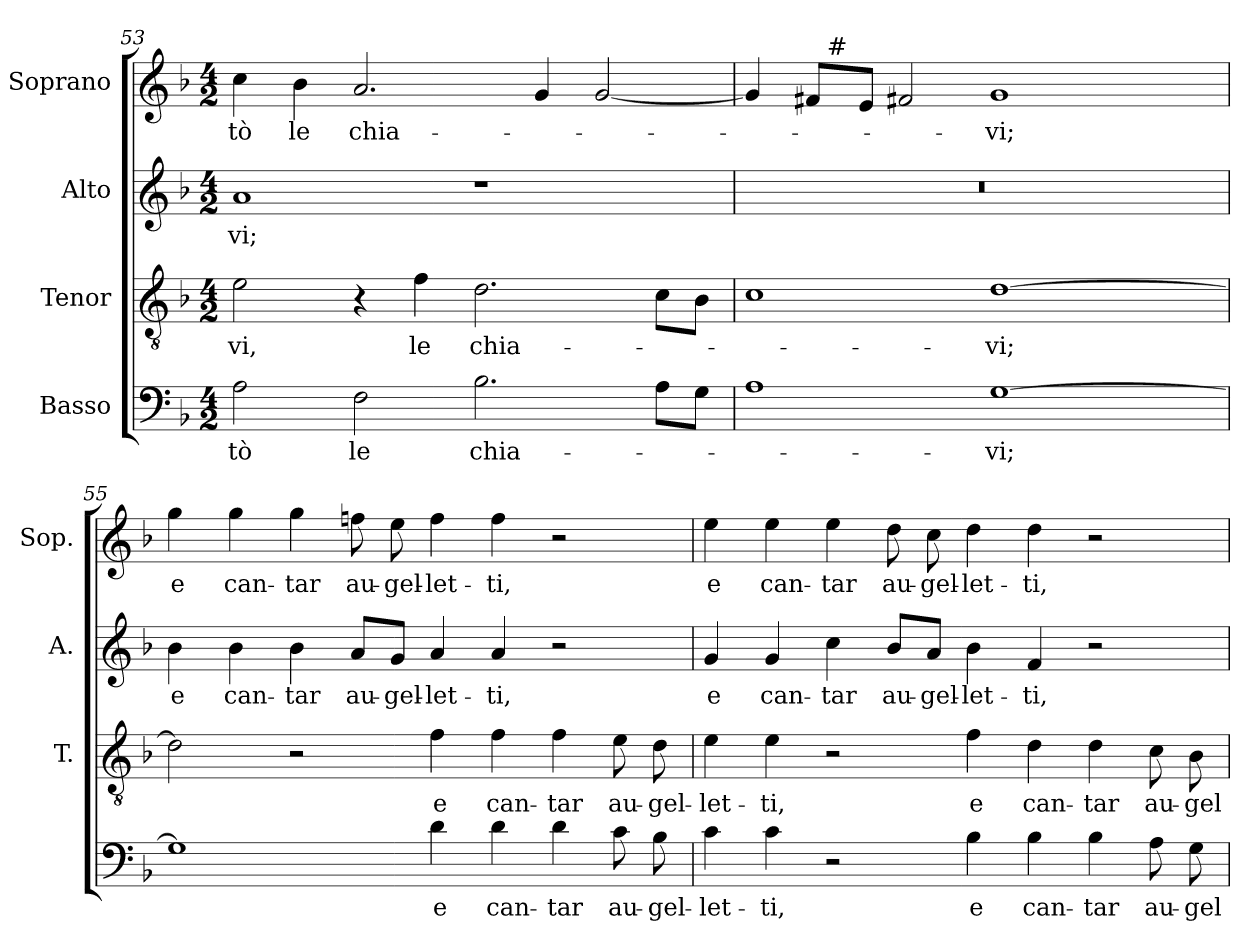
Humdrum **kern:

**kern	**text	**kern	**text	**kern	**text	**kern	**text
*part4	*part4	*part3	*part3	*part2	*part2	*part1	*part1
*staff4	*staff4	*staff3	*staff3	*staff2	*staff2	*staff1	*staff1
*I"Basso	*	*I"Tenor	*	*I"Alto	*	*I"Soprano	*
*	*	*I'T.	*	*I'A.	*	*I'Sop.	*
*clefF4	*	*clefGv2	*	*clefG2	*	*clefG2	*
*	*	*ITrd7c12	*	*	*	*	*
*k[b-]	*	*k[b-]	*	*k[b-]	*	*k[b-]	*
*F:	*	*F:	*	*F:	*	*F:	*
*M4/2	*	*M4/2	*	*M4/2	*	*M4/2	*
=53	=53	=53	=53	=53	=53	=53	=53
!	!LO:LY:b:color=#000000	!	!	!	!	!	!
!	!	!	!LO:LY:b:color=#000000	!	!	!	!
!	!	!	!	!	!LO:LY:b:color=#000000	!	!
!	!	!	!	!	!	!	!LO:LY:b:color=#000000
2Ai\	-tò	2Ei\	-vi,	1ai	-vi;	4cci\	-tò
!	!	!	!	!	!	!	!LO:LY:b:color=#000000
.	.	.	.	.	.	4b-i\	le
!	!LO:LY:b:color=#000000	!	!	!	!	!	!
!	!	!	!	!	!	!	!LO:LY:b:color=#000000
2Fi\	le	4r	.	.	.	2.ai/	chia-
!	!	!	!LO:LY:b:color=#000000	!	!	!	!
.	.	4Fi\	le	.	.	.	.
!	!LO:LY:b:color=#000000	!	!	!	!	!	!
!	!	!	!LO:LY:b:color=#000000	!	!	!	!
2.B-i\	chia-	2.Di\	chia-	1r	.	.	.
.	.	.	.	.	.	4gi/	.
.	.	.	.	.	.	[<2gi/	.
8Ai\L	.	8Ci\L	.	.	.	.	.
8Gi\J	.	8BB-i\J	.	.	.	.	.
=54	=54	=54	=54	=54	=54	=54	=54
!	!	!	!	!LO:N:vis=1	!	!	!
*	*	*	*	*	*	*^	*
1Ai	.	1Ci	.	0r	.	4gi/]	4ryy	.
.	.	.	.	.	.	8f#i/L	32ryy	.
.	.	.	.	.	.	.	256ryy	.
!	!	!	!	!	!	!	!LO:TX:a:t=#	!
.	.	.	.	.	.	.	1ryy	.
.	.	.	.	.	.	8ei/J	.	.
.	.	.	.	.	.	2f#Xi/	.	.
!	!LO:LY:b:color=#000000	!	!	!	!	!	!	!
!	!	!	!LO:LY:b:color=#000000	!	!	!	!	!
!	!	!	!	!	!	!	!	!LO:LY:b:color=#000000
[>1Gi	-vi;	[>1Di	-vi;	.	.	1gi	.	-vi;
.	.	.	.	.	.	.	2ryy	.
.	.	.	.	.	.	.	8ryy	.
.	.	.	.	.	.	.	16ryy	.
.	.	.	.	.	.	.	64..ryy	.
*	*	*	*	*	*	*v	*v	*
!!LO:LB:g=z
=55	=55	=55	=55	=55	=55	=55	=55
*	*	*	*	*	*	*^	*
!	!	!	!	!	!LO:LY:b:color=#000000	!	!	!
*	*	*	*	*	*	*v	*v	*
*	*	*	*	*	*	*^	*
!	!	!	!	!	!	!	!	!LO:LY:b:color=#000000
*	*	*	*	*	*	*v	*v	*
1Gi]	.	2Di\]	.	4b-i\	e	4ggi\	e
!	!	!	!	!	!LO:LY:b:color=#000000	!	!
!	!	!	!	!	!	!	!LO:LY:b:color=#000000
.	.	.	.	4b-i\	can-	4ggi\	can-
!	!	!	!	!	!LO:LY:b:color=#000000	!	!
!	!	!	!	!	!	!	!LO:LY:b:color=#000000
.	.	2r	.	4b-i\	-tar	4ggi\	-tar
!	!	!	!	!	!LO:LY:b:color=#000000	!	!
!	!	!	!	!	!	!	!LO:LY:b:color=#000000
.	.	.	.	8ai/L	au-	8ffni\	au-
!	!	!	!	!	!LO:LY:b:color=#000000	!	!
!	!	!	!	!	!	!	!LO:LY:b:color=#000000
.	.	.	.	8gi/J	-gel-	8eei\	-gel-
!	!LO:LY:b:color=#000000	!	!	!	!	!	!
!	!	!	!LO:LY:b:color=#000000	!	!	!	!
!	!	!	!	!	!LO:LY:b:color=#000000	!	!
!	!	!	!	!	!	!	!LO:LY:b:color=#000000
4di\	e	4Fi\	e	4ai/	-let-	4ffi\	-let-
!	!LO:LY:b:color=#000000	!	!	!	!	!	!
!	!	!	!LO:LY:b:color=#000000	!	!	!	!
!	!	!	!	!	!LO:LY:b:color=#000000	!	!
!	!	!	!	!	!	!	!LO:LY:b:color=#000000
4di\	can-	4Fi\	can-	4ai/	-ti,	4ffi\	-ti,
!	!LO:LY:b:color=#000000	!	!	!	!	!	!
!	!	!	!LO:LY:b:color=#000000	!	!	!	!
4di\	-tar	4Fi\	-tar	2r	.	2r	.
!	!LO:LY:b:color=#000000	!	!	!	!	!	!
!	!	!	!LO:LY:b:color=#000000	!	!	!	!
8ci\	au-	8Ei\	au-	.	.	.	.
!	!LO:LY:b:color=#000000	!	!	!	!	!	!
!	!	!	!LO:LY:b:color=#000000	!	!	!	!
8B-i\	-gel-	8Di\	-gel-	.	.	.	.
=56	=56	=56	=56	=56	=56	=56	=56
!	!LO:LY:b:color=#000000	!	!	!	!	!	!
!	!	!	!LO:LY:b:color=#000000	!	!	!	!
!	!	!	!	!	!LO:LY:b:color=#000000	!	!
!	!	!	!	!	!	!	!LO:LY:b:color=#000000
4ci\	-let-	4Ei\	-let-	4gi/	e	4eei\	e
!	!LO:LY:b:color=#000000	!	!	!	!	!	!
!	!	!	!LO:LY:b:color=#000000	!	!	!	!
!	!	!	!	!	!LO:LY:b:color=#000000	!	!
!	!	!	!	!	!	!	!LO:LY:b:color=#000000
4ci\	-ti,	4Ei\	-ti,	4gi/	can-	4eei\	can-
!	!	!	!	!	!LO:LY:b:color=#000000	!	!
!	!	!	!	!	!	!	!LO:LY:b:color=#000000
2r	.	2r	.	4cci\	-tar	4eei\	-tar
!	!	!	!	!	!LO:LY:b:color=#000000	!	!
!	!	!	!	!	!	!	!LO:LY:b:color=#000000
.	.	.	.	8b-i/L	au-	8ddi\	au-
!	!	!	!	!	!LO:LY:b:color=#000000	!	!
!	!	!	!	!	!	!	!LO:LY:b:color=#000000
.	.	.	.	8ai/J	-gel-	8cci\	-gel-
!	!LO:LY:b:color=#000000	!	!	!	!	!	!
!	!	!	!LO:LY:b:color=#000000	!	!	!	!
!	!	!	!	!	!LO:LY:b:color=#000000	!	!
!	!	!	!	!	!	!	!LO:LY:b:color=#000000
4B-i\	e	4Fi\	e	4b-i\	-let-	4ddi\	-let-
!	!LO:LY:b:color=#000000	!	!	!	!	!	!
!	!	!	!LO:LY:b:color=#000000	!	!	!	!
!	!	!	!	!	!LO:LY:b:color=#000000	!	!
!	!	!	!	!	!	!	!LO:LY:b:color=#000000
4B-i\	can-	4Di\	can-	4fi/	-ti,	4ddi\	-ti,
!	!LO:LY:b:color=#000000	!	!	!	!	!	!
!	!	!	!LO:LY:b:color=#000000	!	!	!	!
4B-i\	-tar	4Di\	-tar	2r	.	2r	.
!	!LO:LY:b:color=#000000	!	!	!	!	!	!
!	!	!	!LO:LY:b:color=#000000	!	!	!	!
8Ai\	au-	8Ci\	au-	.	.	.	.
!	!LO:LY:b:color=#000000	!	!	!	!	!	!
!	!	!	!LO:LY:b:color=#000000	!	!	!	!
8Gi\	-gel-	8BB-i\	-gel-	.	.	.	.
=	=	=	=	=	=	=	=
*-	*-	*-	*-	*-	*-	*-	*-
